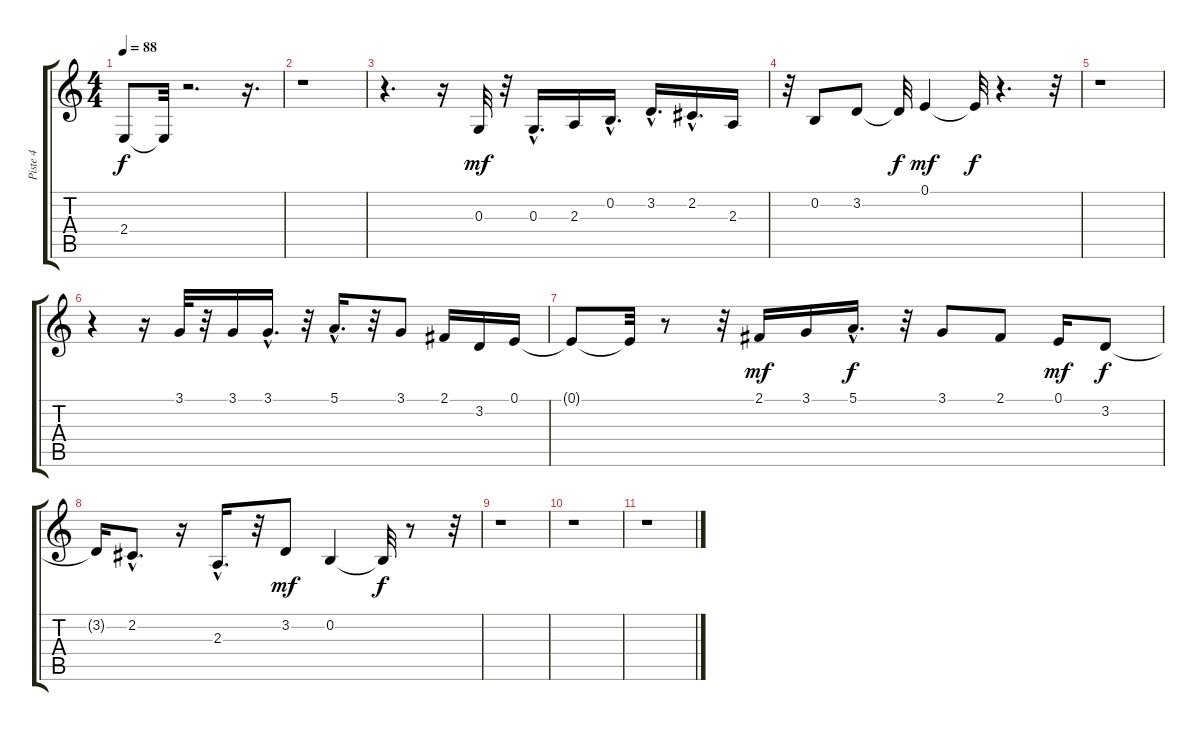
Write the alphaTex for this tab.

\track ("Piste 4" "Piste 4") {instrument synthbrass2}
\staff {score tabs}
\tuning (E4 B3 G3 D3 A2 E2) {hide}
\ts (4 4)
\tempo 88
\clef g2
\ks c
2.4{t}.8{dy f} 2.4{t}.32 r.2{d} r.16{d} |
r.1 |
r.4{d} r.16 0.3.32{dy mf} r.32 0.3{hac}.16{d} 2.3.16 0.2{hac}.16{d} 3.2{hac}.16{d} 2.2{hac}.16{d} 2.3.16 |
r.32 0.2.8 3.2.8 3.2{t}.32{dy f} 0.1.4{dy mf} 0.1{t}.32{dy f} r.4{d} r.32 |
r.1 |
r.4 r.16 3.1.32 r.32 3.1.16 3.1{hac}.16{d} r.32 5.1{hac}.16{d} r.32 3.1.8 2.1.16 3.2.16 0.1.16 |
0.1{t}.8 0.1{t}.32 r.8 r.32 2.1.16{dy mf} 3.1.16 5.1{hac}.16{d dy f} r.32 3.1.8 2.1.8 0.1.16{dy mf} 3.2.8{dy f} |
3.2{t}.16 2.2{hac}.8{d} r.16 2.3{hac}.16{d} r.32 3.2.8{dy mf} 0.2.4 0.2{t}.32{dy f} r.8 r.32 |
r.1 |
r.1 |
r.1
